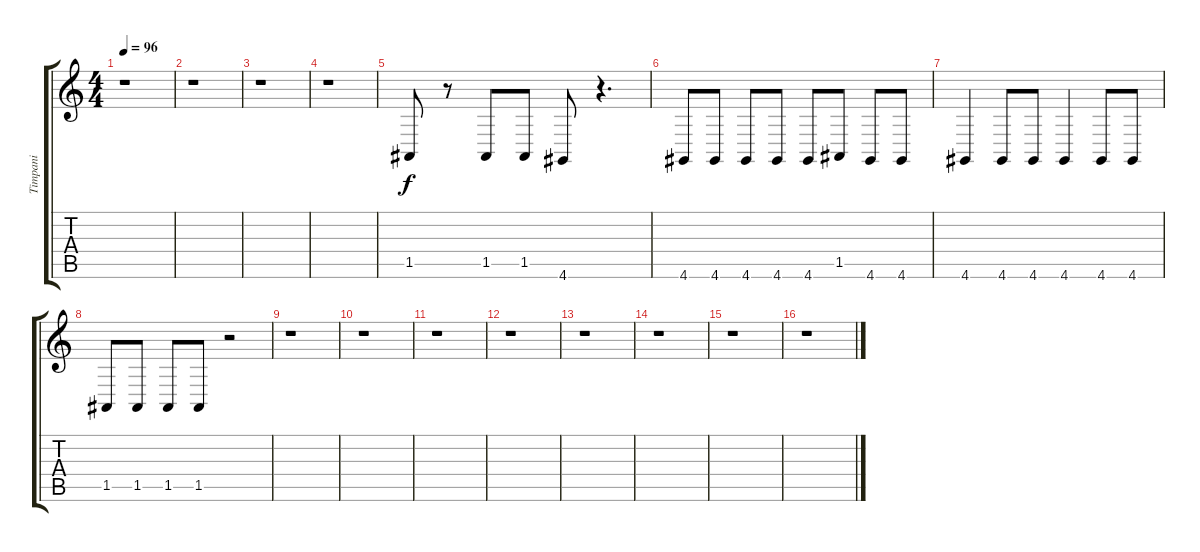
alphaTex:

\track ("Timpani" "Timpani") {instrument timpani}
\staff {score tabs}
\tuning (E4 B3 G3 D3 A2 E2) {hide}
\ts (4 4)
\tempo 96
\clef g2
\ks c
r.1{dy fff} |
r.1 |
r.1 |
r.1 |
1.5.8{dy f} r.8 1.5.8 1.5.8 4.6.8 r.4{d} |
4.6.8 4.6.8 4.6.8 4.6.8 4.6.8 1.5.8 4.6.8 4.6.8 |
4.6.4 4.6.8 4.6.8 4.6.4 4.6.8 4.6.8 |
1.5.8 1.5.8 1.5.8 1.5.8 r.2 |
r.1 |
r.1 |
r.1 |
r.1 |
r.1 |
r.1 |
r.1 |
r.1
